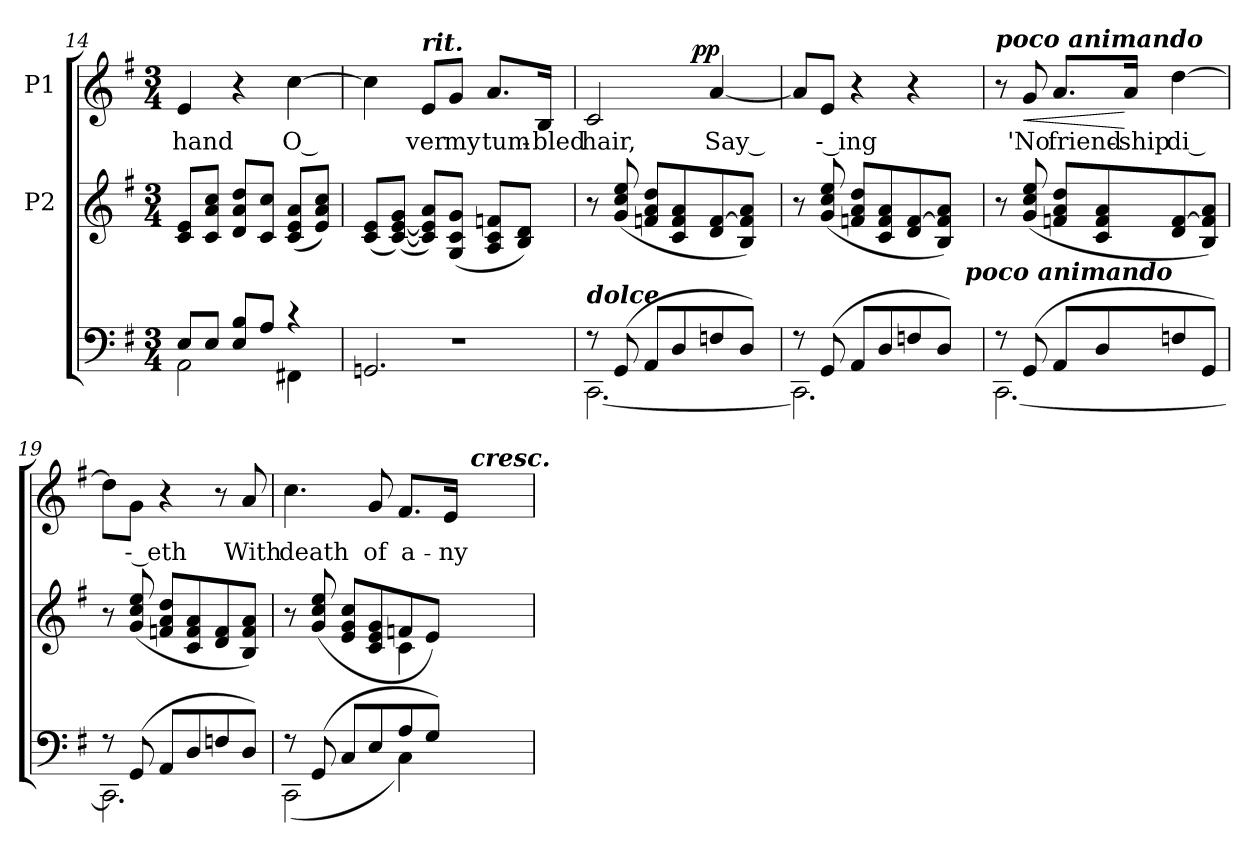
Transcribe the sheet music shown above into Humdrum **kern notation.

**kern	**kern	**kern	**text	**dynam
*part3	*part2	*part1	*part1	*part1
*staff3	*staff2	*staff1	*staff1	*staff1
*	*I"P2	*I"P1	*	*
*clefF4	*clefG2	*clefG2	*	*
*k[f#]	*k[f#]	*k[f#]	*	*
*e:	*e:	*e:	*	*
*M3/4	*M3/4	*M3/4	*	*
=14	=14	=14	=14	=14
*^	*	*	*	*
!	!	!	!	!LO:LY:b:color=#000000	!
8Ei/L	2AAi\	8ci/ 8eiL	4ei/	hand	.
8Ei/J	.	8ci/ 8ai 8cciJ	.	.	.
8Ei/ 8BiL	.	8di/ 8ai 8ddiL	4r	.	.
8Ai/J	.	8ci/ 8cciJ	.	.	.
!	!	!	!	!LO:LY:b:color=#000000	!
4r	4FF#Xi\	(8ci/ 8ei 8aiL	[4cci\	O --	.
.	.	8ei/ 8ai 8cciJ)	.	.	.
=15	=15	=15	=15	=15	=15
!LO:N:vis=1	!	!	!	!	!
!	!	!	!	!LO:LY:b:color=#000000	!
2.r	2.GGni/	(8ci/ 8eiL	4cci\]	--	.
.	.	([8ci/ [8ei 8giJ)	.	.	.
!	!	!	!LO:TX:a:Bi:t=rit.	!	!
!	!	!	!	!LO:LY:b:color=#000000	!
.	.	8ci/] 8ei] 8aiL)	8ei/L	- ver	.
!	!	!	!	!LO:LY:b:color=#000000	!
.	.	(8Gi/ 8ci 8giJ	8gi/J	my	.
!	!	!	!	!LO:LY:b:color=#000000	!
.	.	8Ai/ 8ci 8fniL	8.ai/L	tum-	.
.	.	8Bi/ 8diJ)	.	.	.
!	!	!	!	!LO:LY:b:color=#000000	!
.	.	.	16Bi/Jk	-bled	.
!!LO:LB:g=z
=16	=16	=16	=16	=16	=16
*	*	*	*MM65	*	*
!	!	!	!LO:TX:a:Bi:t=a tempo	!	!
!LO:TX:a:Bi:t=dolce	!	!	!	!	!
!	!	!	!	!LO:LY:b:color=#000000	!
*	*	*	*^	*	*
8r	[2.CCi\	8r	2ci/	4ryy	hair,	.
(8GGi/	.	(8gi/ 8cci 8eei	.	.	.	.
8AAi/L	.	8fni/ 8ai 8ddiL	.	8ryy	.	.
8Di/	.	8ci/ 8fi 8ai	.	16ryy	.	.
.	.	.	.	512ryy	.	.
.	.	.	.	4ryy	.	pp
!	!	!	!	!	!LO:LY:b:color=#000000	!
8Fni/	.	8di/ [8fi	[4ai/	.	Say --	.
8Di/J)	.	8Bi/ 8fi] 8aiJ)	.	.	.	.
.	.	.	.	32ryy	.	.
.	.	.	.	64...ryy	.	.
*	*	*	*v	*v	*	*
=17	=17	=17	=17	=17	=17
*	*^	*	*	*	*
8r	2.CCi\]	2ryy	8r	8ai/L]	.	.
!	!	!	!	!	!LO:LY:b:color=#000000	!
(8GGi/	.	.	(8gi/ 8cci 8eei	8ei/J	-- ing	.
8AAi/L	.	.	8fni/ 8ai 8ddiL	4r	.	.
8Di/	.	.	8ci/ 8fi 8ai	.	.	.
8Fni/	.	8ryy	8di/ [8fi	4r	.	.
8Di/J)	.	16ryy	8Bi/ 8fi] 8aiJ)	.	.	.
.	.	64ryy	.	.	.	.
.	.	1024ryy	.	.	.	.
!	!	!LO:TX:a:Bi:t=poco animando	!	!	!	!
.	.	32ryy	.	.	.	.
.	.	128...ryy	.	.	.	.
=18	=18	=18	=18	=18	=18	=18
!	!	!	!	!LO:TX:a:Bi:t=poco animando	!	!
*	*v	*v	*	*	*	*
8r	[2.CCi\	8r	8r	.	.
!	!	!	!	!LO:LY:b:color=#000000	!LO:HP:b
(8GGi/	.	(8gi/ 8cci 8eei	8gi/	'No	<
!	!	!	!	!LO:LY:b:color=#000000	!
8AAi/L	.	8fni/ 8ai 8ddiL	8.ai/L	friend-	.
8Di/	.	8ci/ 8fi 8ai	.	.	.
!	!	!	!	!LO:LY:b:color=#000000	!
.	.	.	16ai/Jk	-ship	[
!	!	!	!	!LO:LY:b:color=#000000	!
8Fni/	.	8di/ [8fi	[4ddi\	di --	.
8GGi/J)	.	8Bi/ 8fi] 8aiJ)	.	.	.
!!LO:LB:g=z
=19	=19	=19	=19	=19	=19
8r	2.CCi\]	8r	8ddi\L]	.	.
!	!	!	!	!LO:LY:b:color=#000000	!
(8GGi/	.	(8gi/ 8cci 8eei	8gi\J	-- eth	.
8AAi/L	.	8fni/ 8ai 8ddiL	4r	.	.
8Di/	.	8ci/ 8fi 8ai	.	.	.
8Fni/	.	8di/ 8fi	8r	.	.
!	!	!	!	!LO:LY:b:color=#000000	!
8Di/J)	.	8Bi/ 8fi 8aiJ)	8ai/	With	.
=20	=20	=20	=20	=20	=20
*	*	*^	*	*	*
!	!	!	!	!	!LO:LY:b:color=#000000	!
*	*	*	*	*^	*	*
8r	(2CCi\	8r	2ryy	4.cci\	2ryy	death	.
(8GGi/	.	(8gi/ 8cci 8eei	.	.	.	.	.
8Ci/L	.	8ei/ 8gi 8cciL	.	.	.	.	.
!	!	!	!	!	!	!LO:LY:b:color=#000000	!
8Ei/	.	8ci/ 8ei 8gi	.	8gi/	.	of	.
!	!	!	!	!	!	!LO:LY:b:color=#000000	!
8Ai/	4Ci\)	8fni/	4ci\	8.f#i/L	8ryy	a-	.
8Gi/J)	.	8ei/J)	.	.	16ryy	.	.
!	!	!	!	!	!	!LO:LY:b:color=#000000	!
.	.	.	.	16ei/Jk	32ryy	-ny	.
.	.	.	.	.	64ryy	.	.
.	.	.	.	.	128...ryy	.	.
!	!	!	!	!	!LO:TX:a:Bi:t=cresc.	!	!
.	.	.	.	.	1024ryy	.	.
*v	*v	*	*	*v	*v	*	*
*	*v	*v	*	*	*
=	=	=	=	=
*-	*-	*-	*-	*-
